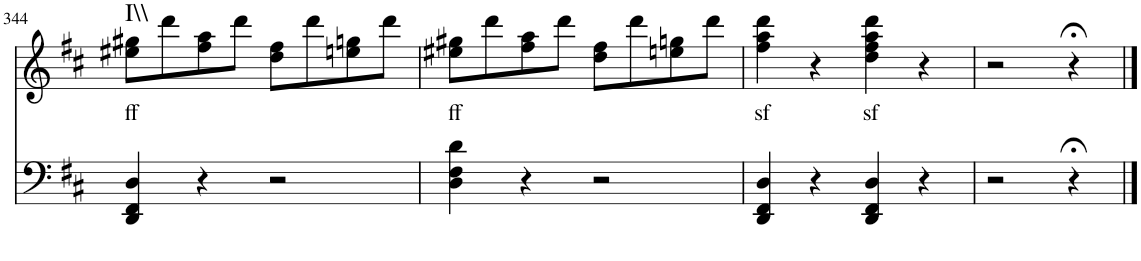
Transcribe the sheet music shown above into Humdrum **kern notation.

**kern	**kern	**text	**harte
*part2	*part1	*part1	*part1
*staff2	*staff1	*staff1	*
*I"piano	*I"piano	*	*
*I'Pno	*I'Pno	*	*
!!LO:PB:g=z
*clefF4	*clefG2	*	*
*k[f#c#]	*k[f#c#]	*	*
*M4/4	*M4/4	*	*
=344	=344	=344	=344
!	!	!LO:LY:b	!LO:H:kt=I\\
4DD/ 4FF#/ 4D/	8ee#X\ 8gg#X\L	ff	N
.	8ddd\	.	.
4r	8ff#\ 8aa\	.	.
.	8ddd\J	.	.
2r	8dd\ 8ff#\L	.	.
.	8ddd\	.	.
.	8een\ 8ggn\	.	.
.	8ddd\J	.	.
=345	=345	=345	=345
!	!	!LO:LY:b	!
4D\ 4F#\ 4d\	8ee#X\ 8gg#X\L	ff	.
.	8ddd\	.	.
4r	8ff#\ 8aa\	.	.
.	8ddd\J	.	.
2r	8dd\ 8ff#\L	.	.
.	8ddd\	.	.
.	8een\ 8ggn\	.	.
.	8ddd\J	.	.
=346	=346	=346	=346
!	!	!LO:LY:b	!
4DD/ 4FF#/ 4D/	4ff#\ 4aa\ 4ddd\	sf	.
4r	4r	.	.
!	!	!LO:LY:b	!
4DD/ 4FF#/ 4D/	4dd\ 4ff#\ 4aa\ 4ddd\	sf	.
4r	4r	.	.
=347	=347	=347	=347
2r	2r	.	.
4r;<	4r;<	.	.
==	==	==	==
*-	*-	*-	*-
